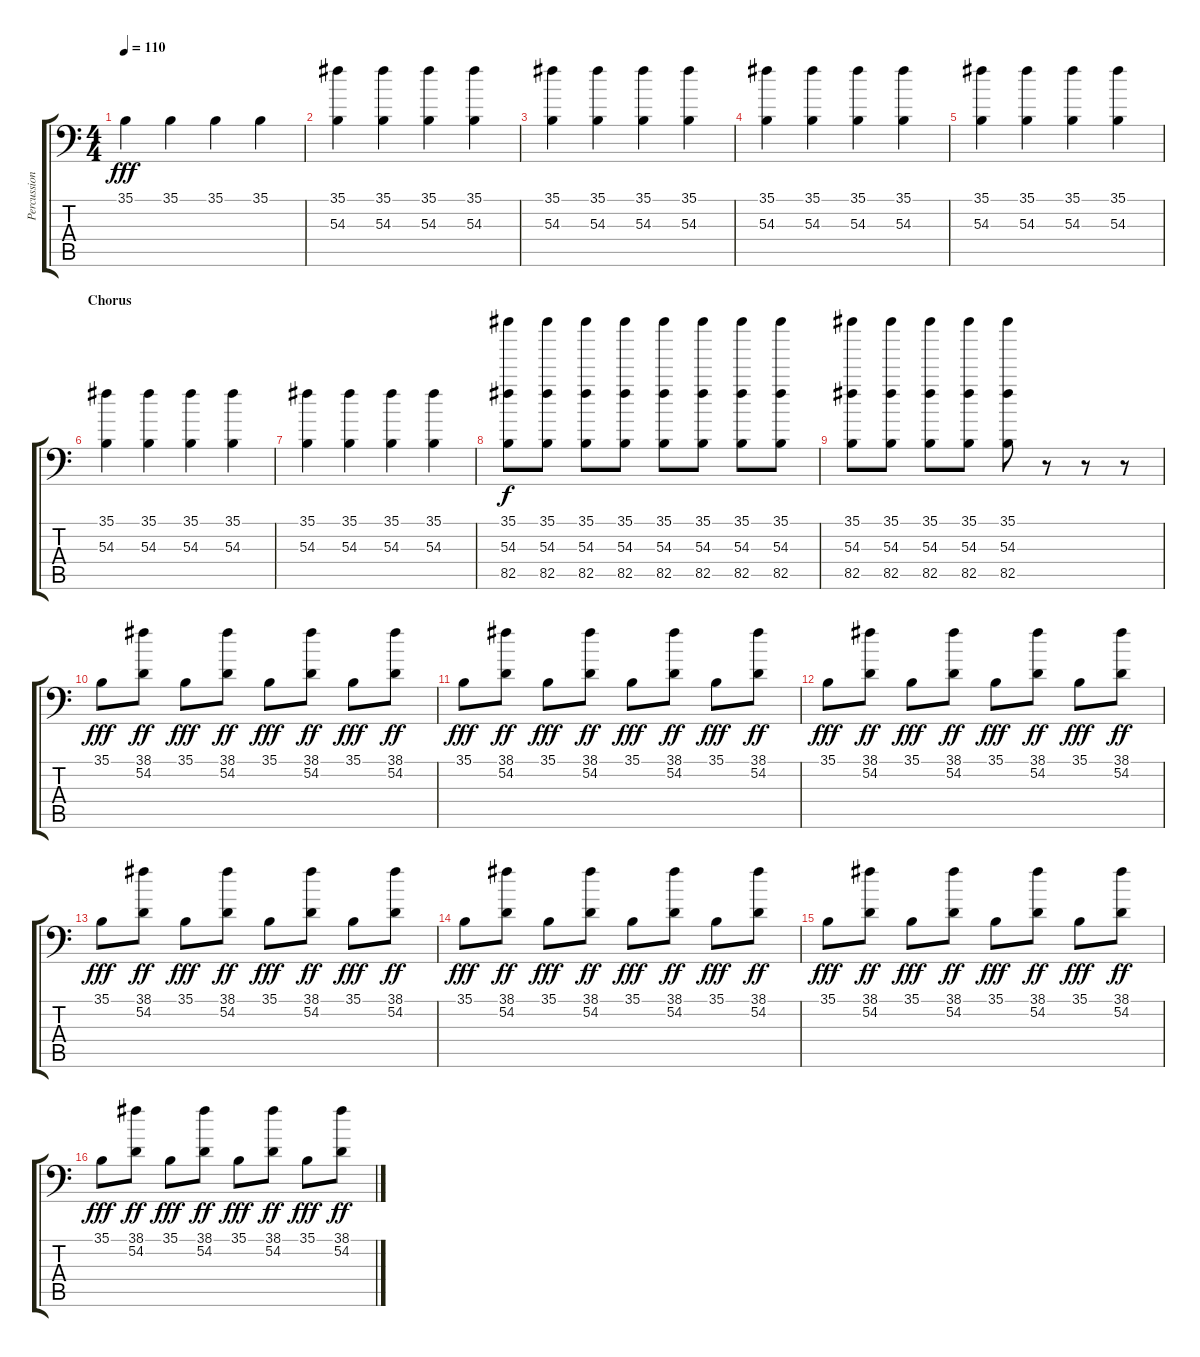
\track ("Percussion" "Percussion") {instrument acousticgrandpiano}
\staff {score tabs}
\tuning (C-1 C-1 C-1 C-1 C-1 C-1) {hide}
\ts (4 4)
\tempo 110
\clef f4
\ks c
35.1.4{dy fff} 35.1.4 35.1.4 35.1.4 |
(35.1 54.3).4 (35.1 54.3).4 (35.1 54.3).4 (35.1 54.3).4 |
(35.1 54.3).4 (35.1 54.3).4 (35.1 54.3).4 (35.1 54.3).4 |
(35.1 54.3).4 (35.1 54.3).4 (35.1 54.3).4 (35.1 54.3).4 |
(35.1 54.3).4 (35.1 54.3).4 (35.1 54.3).4 (35.1 54.3).4 |
\section ("" "Chorus")
(35.1 54.3).4 (35.1 54.3).4 (35.1 54.3).4 (35.1 54.3).4 |
(35.1 54.3).4 (35.1 54.3).4 (35.1 54.3).4 (35.1 54.3).4 |
(35.1 54.3 82.5).8{dy f} (35.1 54.3 82.5).8 (35.1 54.3 82.5).8 (35.1 54.3 82.5).8 (35.1 54.3 82.5).8 (35.1 54.3 82.5).8 (35.1 54.3 82.5).8 (35.1 54.3 82.5).8 |
(35.1 54.3 82.5).8 (35.1 54.3 82.5).8 (35.1 54.3 82.5).8 (35.1 54.3 82.5).8 (35.1 54.3 82.5).8 r.8 r.8 r.8 |
35.1.8{dy fff} (38.1 54.2).8{dy ff} 35.1.8{dy fff} (38.1 54.2).8{dy ff} 35.1.8{dy fff} (38.1 54.2).8{dy ff} 35.1.8{dy fff} (38.1 54.2).8{dy ff} |
35.1.8{dy fff} (38.1 54.2).8{dy ff} 35.1.8{dy fff} (38.1 54.2).8{dy ff} 35.1.8{dy fff} (38.1 54.2).8{dy ff} 35.1.8{dy fff} (38.1 54.2).8{dy ff} |
35.1.8{dy fff} (38.1 54.2).8{dy ff} 35.1.8{dy fff} (38.1 54.2).8{dy ff} 35.1.8{dy fff} (38.1 54.2).8{dy ff} 35.1.8{dy fff} (38.1 54.2).8{dy ff} |
35.1.8{dy fff} (38.1 54.2).8{dy ff} 35.1.8{dy fff} (38.1 54.2).8{dy ff} 35.1.8{dy fff} (38.1 54.2).8{dy ff} 35.1.8{dy fff} (38.1 54.2).8{dy ff} |
35.1.8{dy fff} (38.1 54.2).8{dy ff} 35.1.8{dy fff} (38.1 54.2).8{dy ff} 35.1.8{dy fff} (38.1 54.2).8{dy ff} 35.1.8{dy fff} (38.1 54.2).8{dy ff} |
35.1.8{dy fff} (38.1 54.2).8{dy ff} 35.1.8{dy fff} (38.1 54.2).8{dy ff} 35.1.8{dy fff} (38.1 54.2).8{dy ff} 35.1.8{dy fff} (38.1 54.2).8{dy ff} |
35.1.8{dy fff} (38.1 54.2).8{dy ff} 35.1.8{dy fff} (38.1 54.2).8{dy ff} 35.1.8{dy fff} (38.1 54.2).8{dy ff} 35.1.8{dy fff} (38.1 54.2).8{dy ff}
